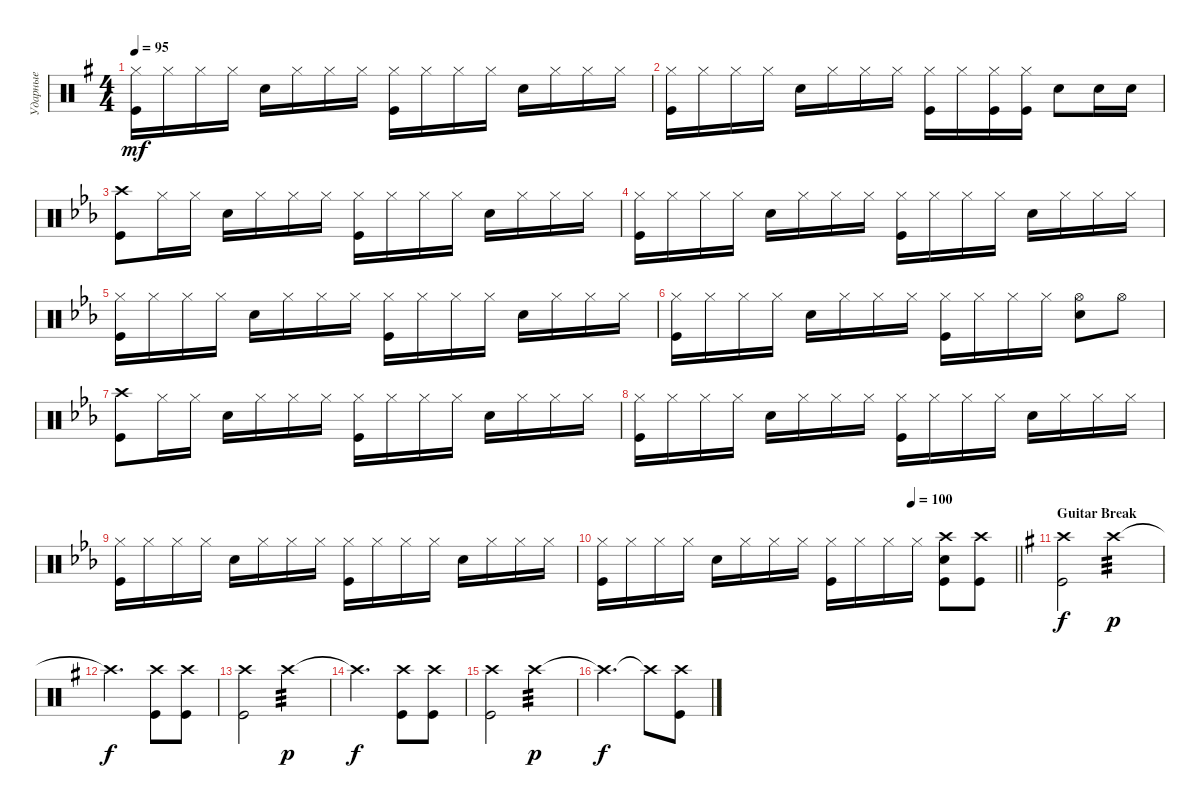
\track ("Ударные" "Ударные") {instrument percussion}
\staff {score}
\articulation defaults
\ts (4 4)
\tempo 95
\clef neutral
\ks eminor
("Hi-Hat (closed)" "Kick (hit)").16{dy mf} "Hi-Hat (closed)".16 "Hi-Hat (closed)".16 "Hi-Hat (closed)".16 "Snare (hit) 2".16 "Hi-Hat (closed)".16 "Hi-Hat (closed)".16 "Hi-Hat (closed)".16 ("Hi-Hat (closed)" "Kick (hit)").16 "Hi-Hat (closed)".16 "Hi-Hat (closed)".16 "Hi-Hat (closed)".16 "Snare (hit) 2".16 "Hi-Hat (closed)".16 "Hi-Hat (closed)".16 "Hi-Hat (closed)".16 |
("Hi-Hat (closed)" "Kick (hit)").16 "Hi-Hat (closed)".16 "Hi-Hat (closed)".16 "Hi-Hat (closed)".16 "Snare (hit) 2".16 "Hi-Hat (closed)".16 "Hi-Hat (closed)".16 "Hi-Hat (closed)".16 ("Hi-Hat (closed)" "Kick (hit)").16 "Hi-Hat (closed)".16 ("Hi-Hat (closed)" "Kick (hit)").16 ("Hi-Hat (closed)" "Kick (hit)").16 "Snare (hit) 2".8 "Snare (hit) 2".16 "Snare (hit) 2".16 |
\ks cminor
("Crash high (hit)" "Kick (hit)").8 "Hi-Hat (closed)".16 "Hi-Hat (closed)".16 "Snare (hit) 2".16 "Hi-Hat (closed)".16 "Hi-Hat (closed)".16 "Hi-Hat (closed)".16 ("Hi-Hat (closed)" "Kick (hit)").16 "Hi-Hat (closed)".16 "Hi-Hat (closed)".16 "Hi-Hat (closed)".16 "Snare (hit) 2".16 "Hi-Hat (closed)".16 "Hi-Hat (closed)".16 "Hi-Hat (closed)".16 |
("Hi-Hat (closed)" "Kick (hit)").16 "Hi-Hat (closed)".16 "Hi-Hat (closed)".16 "Hi-Hat (closed)".16 "Snare (hit) 2".16 "Hi-Hat (closed)".16 "Hi-Hat (closed)".16 "Hi-Hat (closed)".16 ("Hi-Hat (closed)" "Kick (hit)").16 "Hi-Hat (closed)".16 "Hi-Hat (closed)".16 "Hi-Hat (closed)".16 "Snare (hit) 2".16 "Hi-Hat (closed)".16 "Hi-Hat (closed)".16 "Hi-Hat (closed)".16 |
("Hi-Hat (closed)" "Kick (hit)").16 "Hi-Hat (closed)".16 "Hi-Hat (closed)".16 "Hi-Hat (closed)".16 "Snare (hit) 2".16 "Hi-Hat (closed)".16 "Hi-Hat (closed)".16 "Hi-Hat (closed)".16 ("Hi-Hat (closed)" "Kick (hit)").16 "Hi-Hat (closed)".16 "Hi-Hat (closed)".16 "Hi-Hat (closed)".16 "Snare (hit) 2".16 "Hi-Hat (closed)".16 "Hi-Hat (closed)".16 "Hi-Hat (closed)".16 |
("Hi-Hat (closed)" "Kick (hit)").16 "Hi-Hat (closed)".16 "Hi-Hat (closed)".16 "Hi-Hat (closed)".16 "Snare (hit) 2".16 "Hi-Hat (closed)".16 "Hi-Hat (closed)".16 "Hi-Hat (closed)".16 ("Hi-Hat (closed)" "Kick (hit)").16 "Hi-Hat (closed)".16 "Hi-Hat (closed)".16 "Hi-Hat (closed)".16 ("Hi-Hat (open)" "Snare (hit) 2").8 "Hi-Hat (open)".8 |
("Crash high (hit)" "Kick (hit)").8 "Hi-Hat (closed)".16 "Hi-Hat (closed)".16 "Snare (hit) 2".16 "Hi-Hat (closed)".16 "Hi-Hat (closed)".16 "Hi-Hat (closed)".16 ("Hi-Hat (closed)" "Kick (hit)").16 "Hi-Hat (closed)".16 "Hi-Hat (closed)".16 "Hi-Hat (closed)".16 "Snare (hit) 2".16 "Hi-Hat (closed)".16 "Hi-Hat (closed)".16 "Hi-Hat (closed)".16 |
("Hi-Hat (closed)" "Kick (hit)").16 "Hi-Hat (closed)".16 "Hi-Hat (closed)".16 "Hi-Hat (closed)".16 "Snare (hit) 2".16 "Hi-Hat (closed)".16 "Hi-Hat (closed)".16 "Hi-Hat (closed)".16 ("Hi-Hat (closed)" "Kick (hit)").16 "Hi-Hat (closed)".16 "Hi-Hat (closed)".16 "Hi-Hat (closed)".16 "Snare (hit) 2".16 "Hi-Hat (closed)".16 "Hi-Hat (closed)".16 "Hi-Hat (closed)".16 |
("Hi-Hat (closed)" "Kick (hit)").16 "Hi-Hat (closed)".16 "Hi-Hat (closed)".16 "Hi-Hat (closed)".16 "Snare (hit) 2".16 "Hi-Hat (closed)".16 "Hi-Hat (closed)".16 "Hi-Hat (closed)".16 ("Hi-Hat (closed)" "Kick (hit)").16 "Hi-Hat (closed)".16 "Hi-Hat (closed)".16 "Hi-Hat (closed)".16 "Snare (hit) 2".16 "Hi-Hat (closed)".16 "Hi-Hat (closed)".16 "Hi-Hat (closed)".16 |
\tempo (100 0.75)
\barLineRight lightlight
("Hi-Hat (closed)" "Kick (hit)").16 "Hi-Hat (closed)".16 "Hi-Hat (closed)".16 "Hi-Hat (closed)".16 "Snare (hit) 2".16 "Hi-Hat (closed)".16 "Hi-Hat (closed)".16 "Hi-Hat (closed)".16 ("Hi-Hat (closed)" "Kick (hit)").16 "Hi-Hat (closed)".16 "Hi-Hat (closed)".16 "Hi-Hat (closed)".16 ("Kick (hit)" "Snare (hit) 2" "Crash high (hit)").8 ("Kick (hit)" "Crash high (hit)").8 |
\section ("" "Guitar Break")
\ks eminor
("Kick (hit)" "Crash high (hit)").2{dy f} "Crash high (hit)".2{tp 3 dy p} |
"Crash high (hit)"{t}.2{d dy f} ("Kick (hit)" "Crash high (hit)").8 ("Kick (hit)" "Crash high (hit)").8 |
("Kick (hit)" "Crash high (hit)").2 "Crash high (hit)".2{tp 3 dy p} |
"Crash high (hit)"{t}.2{d dy f} ("Kick (hit)" "Crash high (hit)").8 ("Kick (hit)" "Crash high (hit)").8 |
("Kick (hit)" "Crash high (hit)").2 "Crash high (hit)".2{tp 3 dy p} |
"Crash high (hit)"{t}.2{d dy f} "Crash high (hit)"{t}.8 ("Kick (hit)" "Crash high (hit)").8
